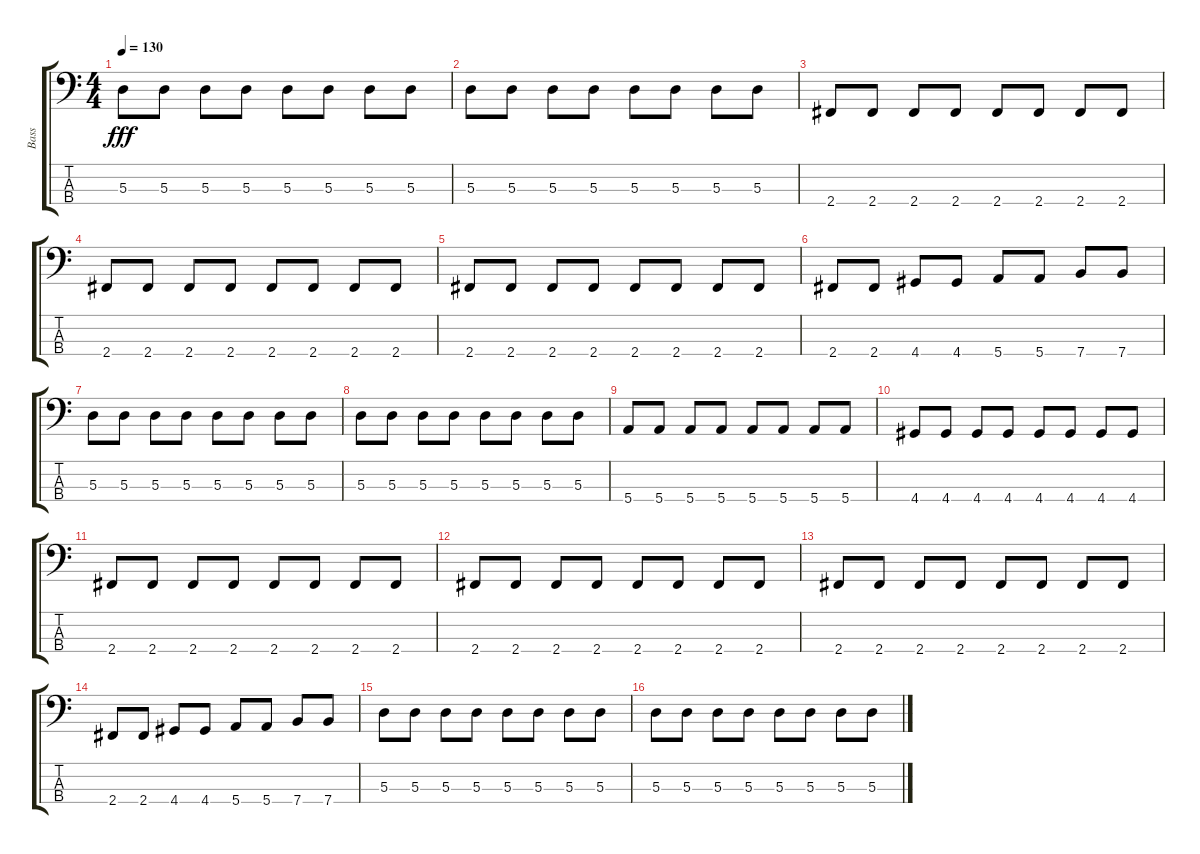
\track ("Bass" "Bass") {instrument electricbasspick}
\staff {score tabs}
\tuning (G2 D2 A1 E1) {hide}
\ts (4 4)
\tempo 130
\clef f4
\ks c
5.3.8{dy fff} 5.3.8 5.3.8 5.3.8 5.3.8 5.3.8 5.3.8 5.3.8 |
5.3.8 5.3.8 5.3.8 5.3.8 5.3.8 5.3.8 5.3.8 5.3.8 |
\section ("" "")
2.4.8 2.4.8 2.4.8 2.4.8 2.4.8 2.4.8 2.4.8 2.4.8 |
2.4.8 2.4.8 2.4.8 2.4.8 2.4.8 2.4.8 2.4.8 2.4.8 |
2.4.8 2.4.8 2.4.8 2.4.8 2.4.8 2.4.8 2.4.8 2.4.8 |
2.4.8 2.4.8 4.4.8 4.4.8 5.4.8 5.4.8 7.4.8 7.4.8 |
5.3.8 5.3.8 5.3.8 5.3.8 5.3.8 5.3.8 5.3.8 5.3.8 |
5.3.8 5.3.8 5.3.8 5.3.8 5.3.8 5.3.8 5.3.8 5.3.8 |
5.4.8 5.4.8 5.4.8 5.4.8 5.4.8 5.4.8 5.4.8 5.4.8 |
4.4.8 4.4.8 4.4.8 4.4.8 4.4.8 4.4.8 4.4.8 4.4.8 |
2.4.8 2.4.8 2.4.8 2.4.8 2.4.8 2.4.8 2.4.8 2.4.8 |
2.4.8 2.4.8 2.4.8 2.4.8 2.4.8 2.4.8 2.4.8 2.4.8 |
2.4.8 2.4.8 2.4.8 2.4.8 2.4.8 2.4.8 2.4.8 2.4.8 |
2.4.8 2.4.8 4.4.8 4.4.8 5.4.8 5.4.8 7.4.8 7.4.8 |
5.3.8 5.3.8 5.3.8 5.3.8 5.3.8 5.3.8 5.3.8 5.3.8 |
5.3.8 5.3.8 5.3.8 5.3.8 5.3.8 5.3.8 5.3.8 5.3.8
